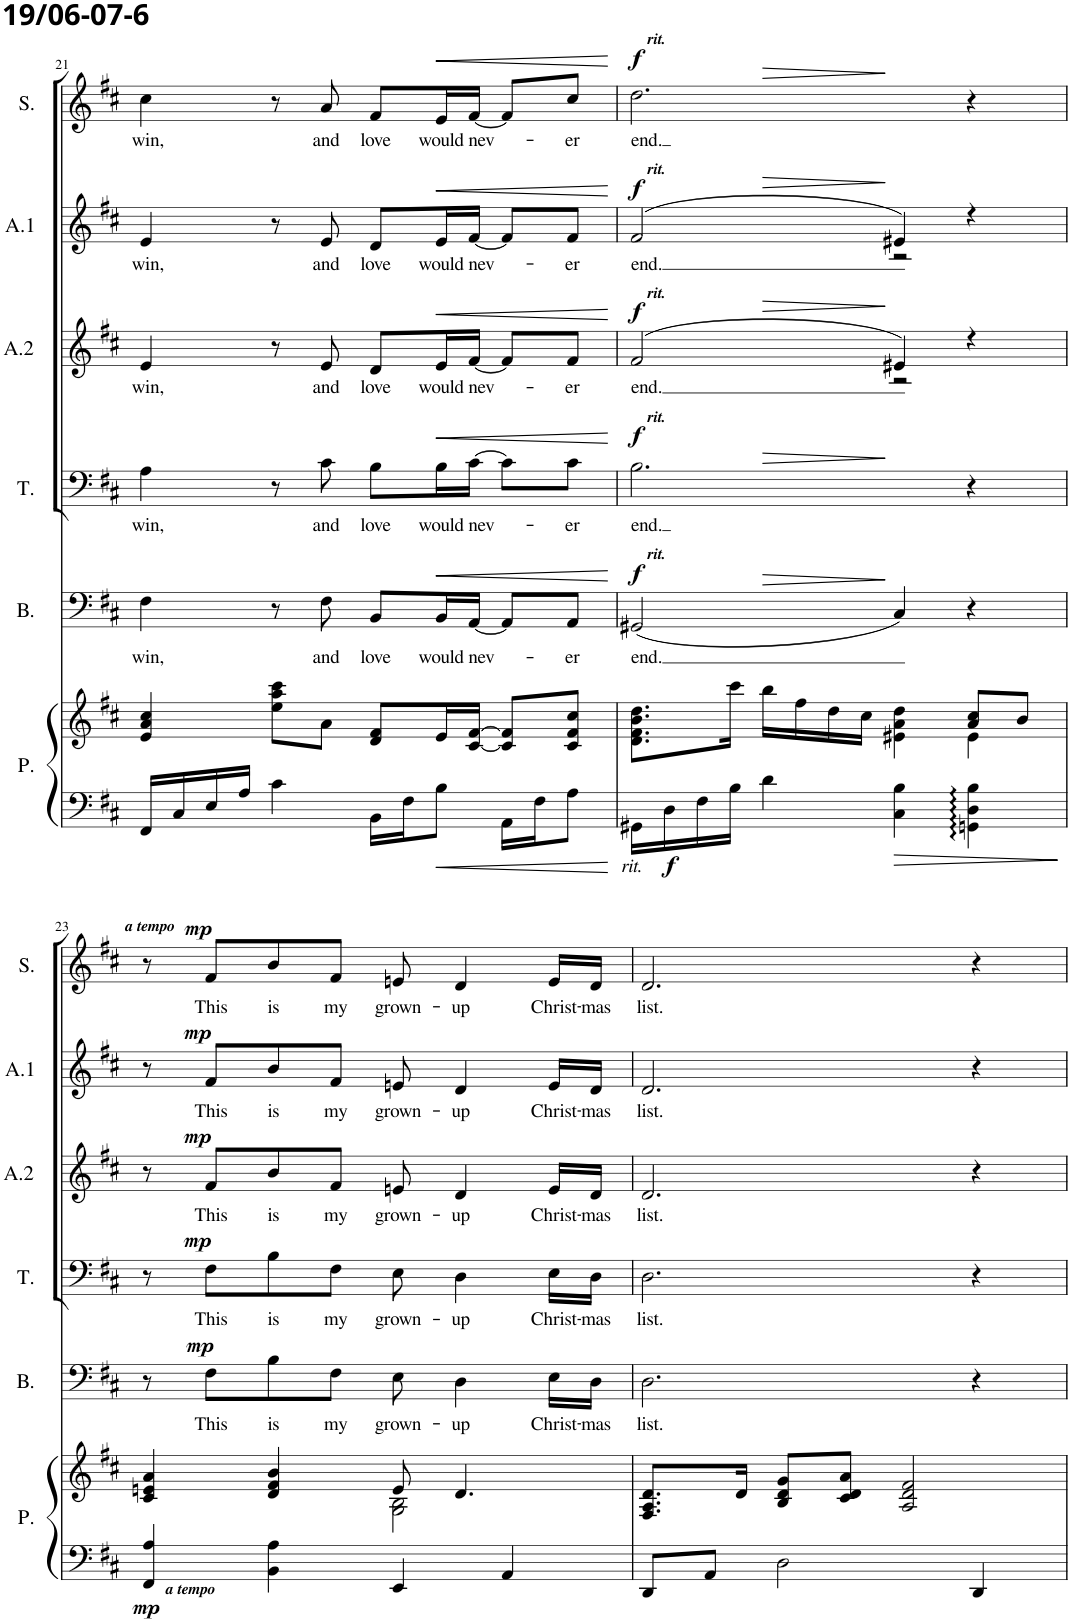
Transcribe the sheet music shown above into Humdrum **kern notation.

**kern	**kern	**dynam	**kern	**text	**dynam	**kern	**text	**dynam	**kern	**text	**dynam	**kern	**text	**dynam	**kern	**text	**dynam
*part6	*part6	*part6	*part5	*part5	*part5	*part4	*part4	*part4	*part3	*part3	*part3	*part2	*part2	*part2	*part1	*part1	*part1
*staff7	*staff6	*staff6/7	*staff5	*staff5	*staff5	*staff4	*staff4	*staff4	*staff3	*staff3	*staff3	*staff2	*staff2	*staff2	*staff1	*staff1	*staff1
*I"Piano	*	*	*I"Bass	*	*	*I"Tenor	*	*	*I"Alto 2	*	*	*I"Alto 1	*	*	*I"Soprano	*	*
*I'P.	*	*	*I'B.	*	*	*I'T.	*	*	*I'A.2	*	*	*I'A.1	*	*	*I'S.	*	*
!!LO:PB:g=z
*clefF4	*clefG2	*	*clefF4	*	*	*clefF4	*	*	*clefG2	*	*	*clefG2	*	*	*clefG2	*	*
*k[f#c#]	*k[f#c#]	*	*k[f#c#]	*	*	*k[f#c#]	*	*	*k[f#c#]	*	*	*k[f#c#]	*	*	*k[f#c#]	*	*
*M4/4	*M4/4	*	*M4/4	*	*	*M4/4	*	*	*M4/4	*	*	*M4/4	*	*	*M4/4	*	*
=21	=21	=21	=21	=21	=21	=21	=21	=21	=21	=21	=21	=21	=21	=21	=21	=21	=21
!	!	!	!	!LO:LY:b	!	!	!LO:LY:b	!	!	!LO:LY:b	!	!	!LO:LY:b	!	!	!LO:LY:b	!
16FF#/LL	4e/ 4a/ 4cc#/	.	4F#\	win,	.	4A\	win,	.	4e/	win,	.	4e/	win,	.	4cc#\	win,	.
16C#/	.	.	.	.	.	.	.	.	.	.	.	.	.	.	.	.	.
16E/	.	.	.	.	.	.	.	.	.	.	.	.	.	.	.	.	.
16A/JJ	.	.	.	.	.	.	.	.	.	.	.	.	.	.	.	.	.
4c#\	8ee\ 8aa\ 8ccc#\L	.	8r	.	.	8r	.	.	8r	.	.	8r	.	.	8r	.	.
!	!	!	!	!LO:LY:b	!	!	!LO:LY:b	!	!	!LO:LY:b	!	!	!LO:LY:b	!	!	!LO:LY:b	!
.	8a\J	.	8F#\	and	.	8c#\	and	.	8e/	and	.	8e/	and	.	8a/	and	.
!	!	!	!	!LO:LY:b	!	!	!LO:LY:b	!	!	!LO:LY:b	!	!	!LO:LY:b	!	!	!LO:LY:b	!
16BB\LL	8d/ 8f#/L	.	8BB/L	love	.	8B\L	love	.	8d/L	love	.	8d/L	love	.	8f#/L	love	.
16F#\J	.	.	.	.	.	.	.	.	.	.	.	.	.	.	.	.	.
!	!	!	!	!LO:LY:b	!LO:HP:b	!	!LO:LY:b	!LO:HP:b	!	!LO:LY:b	!LO:HP:b	!	!LO:LY:b	!LO:HP:b	!	!LO:LY:b	!LO:HP:b
8B\J	16e/L	.	16BB/L	would	<	16B\L	would	<	16e/L	would	<	16e/L	would	<	16e/L	would	<
!	!	!	!	!LO:LY:b	!	!	!LO:LY:b	!	!	!LO:LY:b	!	!	!LO:LY:b	!	!	!LO:LY:b	!
.	[16c#/ [16f#/JJ	.	[16AA/JJ	nev-	.	[16c#\JJ	nev-	.	[16f#/JJ	nev-	.	[16f#/JJ	nev-	.	[16f#/JJ	nev-	.
16AA\LL	8c#/] 8f#/]L	.	8AA/L]	.	.	8c#\L]	.	.	8f#/L]	.	.	8f#/L]	.	.	8f#/L]	.	.
16F#\J	.	.	.	.	.	.	.	.	.	.	.	.	.	.	.	.	.
!	!	!	!	!LO:LY:b	!	!	!LO:LY:b	!	!	!LO:LY:b	!	!	!LO:LY:b	!	!	!LO:LY:b	!
8A\J	8c#/ 8f#/ 8cc#/J	.	8AA/J	-er	.	8c#\J	-er	.	8f#/J	-er	.	8f#/J	-er	.	8cc#/J	-er	.
.	.	.	.	.	.	.	.	.	.	.	.	.	.	.	.	.	[
=22	=22	=22	=22	=22	=22	=22	=22	=22	=22	=22	=22	=22	=22	=22	=22	=22	=22
*	*^	*	*	*	*	*	*	*	*	*	*	*	*	*	*	*	*
!	!	!	!	!	!	!	!	!	!	!	!	!	!	!	!	!LO:TX:a:Bi:t=rit.	!	!
!	!	!	!	!	!	!	!	!	!	!	!	!	!LO:TX:a:Bi:t=rit.	!	!	!	!	!
!	!	!	!	!	!	!	!	!	!	!LO:TX:a:Bi:t=rit.	!	!	!	!	!	!	!	!
!	!	!	!	!	!	!	!LO:TX:a:Bi:t=rit.	!	!	!	!	!	!	!	!	!	!	!
!	!	!	!	!LO:TX:a:Bi:t=rit.	!	!	!	!	!	!	!	!	!	!	!	!	!	!
!LO:TX:b:i:t=rit.	!	!	!	!	!	!	!	!	!	!	!	!	!	!	!	!	!	!
!	!	!	!	!	!LO:LY:b	!LO:DY:a	!	!LO:LY:b	!LO:DY:a	!	!LO:LY:b	!LO:DY:a	!	!LO:LY:b	!LO:DY:a	!	!LO:LY:b	!LO:DY:a
*	*	*	*	*^	*	*	*^	*	*	*^	*	*	*^	*	*	*^	*	*
16GG#X\LL	8.d\ 8.f#\ 8.b\ 8.dd\L	2.ryy	.	(2GG#X/	4ryy	end.	f	2.B\	4ryy	end.	f	(2f#/	4ryy	end.	f	(2f#/	4ryy	end.	f	2.dd\	4ryy	end.	f
!	!	!	!LO:DY:b=2	!	!	!	!	!	!	!	!	!	!	!	!	!	!	!	!	!	!	!	!
16D\	.	.	f	.	.	.	.	.	.	.	.	.	.	.	.	.	.	.	.	.	.	.	.
16F#\	.	.	.	.	.	.	.	.	.	.	.	.	.	.	.	.	.	.	.	.	.	.	.
16B\JJ	16ccc#\Jk	.	.	.	.	.	.	.	.	.	.	.	.	.	.	.	.	.	.	.	.	.	.
4d\	16bb\LL	.	.	.	4ryy	.	.	.	4ryy	.	.	.	4ryy	.	.	.	4ryy	.	.	.	4ryy	.	.
.	16ff#\	.	.	.	.	.	.	.	.	.	.	.	.	.	.	.	.	.	.	.	.	.	.
.	16dd\	.	.	.	.	.	.	.	.	.	.	.	.	.	.	.	.	.	.	.	.	.	.
.	16cc#\JJ	.	.	.	.	.	.	.	.	.	.	.	.	.	.	.	.	.	.	.	.	.	.
4C#\ 4B\	4e#X\ 4a\ 4dd\	.	.	4C#/)	2ryy	.	[	.	2ryy	.	.	4e#X/)	2r	.	[	4e#X/)	2r	.	[	.	2ryy	.	.
4GGn\ 4D\ 4B\	8a/ 8cc#/L	4e#\	.	4r	.	.	.	4r	.	.	[	4r	.	.	.	4r	.	.	.	4r	.	.	.
.	8b/J	.	.	.	.	.	.	.	.	.	.	.	.	.	.	.	.	.	.	.	.	.	.
*	*	*	*	*v	*v	*	*	*	*	*	*	*v	*v	*	*	*v	*v	*	*	*v	*v	*	*
*	*	*	*	*	*	*	*v	*v	*	*	*	*	*	*	*	*	*	*	*
!!LO:LB:g=z
=23	=23	=23	=23	=23	=23	=23	=23	=23	=23	=23	=23	=23	=23	=23	=23	=23	=23	=23
!	!	!	!	!	!	!	!	!	!	!	!	!	!	!	!	!LO:TX:a:Bi:t=a tempo	!	!
!LO:TX:b:Bi:t=a tempo	!	!	!	!	!	!	!	!	!	!	!	!	!	!	!	!	!	!
!	!	!	!LO:DY:b=2	!	!	!	!	!	!	!	!	!	!	!	!	!	!	!
4FF#/ 4A/	4c#/ 4en/ 4a/	2ryy	mp	8r	.	.	8r	.	.	8r	.	.	8r	.	.	8r	.	.
!	!	!	!	!	!LO:LY:b	!LO:DY:a	!	!LO:LY:b	!LO:DY:a	!	!LO:LY:b	!LO:DY:a	!	!LO:LY:b	!LO:DY:a	!	!LO:LY:b	!LO:DY:a
.	.	.	.	8F#\L	This	mp	8F#\L	This	mp	8f#/L	This	mp	8f#/L	This	mp	8f#/L	This	mp
!	!	!	!	!	!LO:LY:b	!	!	!LO:LY:b	!	!	!LO:LY:b	!	!	!LO:LY:b	!	!	!LO:LY:b	!
4BB\ 4A\	4d/ 4f#/ 4b/	.	.	8B\	is	.	8B\	is	.	8b/	is	.	8b/	is	.	8b/	is	.
!	!	!	!	!	!LO:LY:b	!	!	!LO:LY:b	!	!	!LO:LY:b	!	!	!LO:LY:b	!	!	!LO:LY:b	!
.	.	.	.	8F#\J	my	.	8F#\J	my	.	8f#/J	my	.	8f#/J	my	.	8f#/J	my	.
!	!	!	!	!	!LO:LY:b	!	!	!LO:LY:b	!	!	!LO:LY:b	!	!	!LO:LY:b	!	!	!LO:LY:b	!
4EE/	8e/	2G\ 2B\	.	8E\	grown-	.	8E\	grown-	.	8en/	grown-	.	8en/	grown-	.	8en/	grown-	.
!	!	!	!	!	!LO:LY:b	!	!	!LO:LY:b	!	!	!LO:LY:b	!	!	!LO:LY:b	!	!	!LO:LY:b	!
.	4.d/	.	.	4D\	-up	.	4D\	-up	.	4d/	-up	.	4d/	-up	.	4d/	-up	.
4AA/	.	.	.	.	.	.	.	.	.	.	.	.	.	.	.	.	.	.
!	!	!	!	!	!LO:LY:b	!	!	!LO:LY:b	!	!	!LO:LY:b	!	!	!LO:LY:b	!	!	!LO:LY:b	!
.	.	.	.	16E\LL	Christ-	.	16E\LL	Christ-	.	16e/LL	Christ-	.	16e/LL	Christ-	.	16e/LL	Christ-	.
!	!	!	!	!	!LO:LY:b	!	!	!LO:LY:b	!	!	!LO:LY:b	!	!	!LO:LY:b	!	!	!LO:LY:b	!
.	.	.	.	16D\JJ	-mas	.	16D\JJ	-mas	.	16d/JJ	-mas	.	16d/JJ	-mas	.	16d/JJ	-mas	.
*	*v	*v	*	*	*	*	*	*	*	*	*	*	*	*	*	*	*	*
=24	=24	=24	=24	=24	=24	=24	=24	=24	=24	=24	=24	=24	=24	=24	=24	=24	=24
!	!	!	!	!LO:LY:b	!	!	!LO:LY:b	!	!	!LO:LY:b	!	!	!LO:LY:b	!	!	!LO:LY:b	!
8DD/L	8.F#/ 8.A/ 8.d/L	.	2.D\	list.	.	2.D\	list.	.	2.d/	list.	.	2.d/	list.	.	2.d/	list.	.
8AA/J	.	.	.	.	.	.	.	.	.	.	.	.	.	.	.	.	.
.	16d/Jk	.	.	.	.	.	.	.	.	.	.	.	.	.	.	.	.
2D\	8B/ 8d/ 8g/L	.	.	.	.	.	.	.	.	.	.	.	.	.	.	.	.
.	8c#/ 8d/ 8a/J	.	.	.	.	.	.	.	.	.	.	.	.	.	.	.	.
.	2A/ 2d/ 2f#/	.	.	.	.	.	.	.	.	.	.	.	.	.	.	.	.
4DD/	.	.	4r	.	.	4r	.	.	4r	.	.	4r	.	.	4r	.	.
=	=	=	=	=	=	=	=	=	=	=	=	=	=	=	=	=	=
*-	*-	*-	*-	*-	*-	*-	*-	*-	*-	*-	*-	*-	*-	*-	*-	*-	*-
